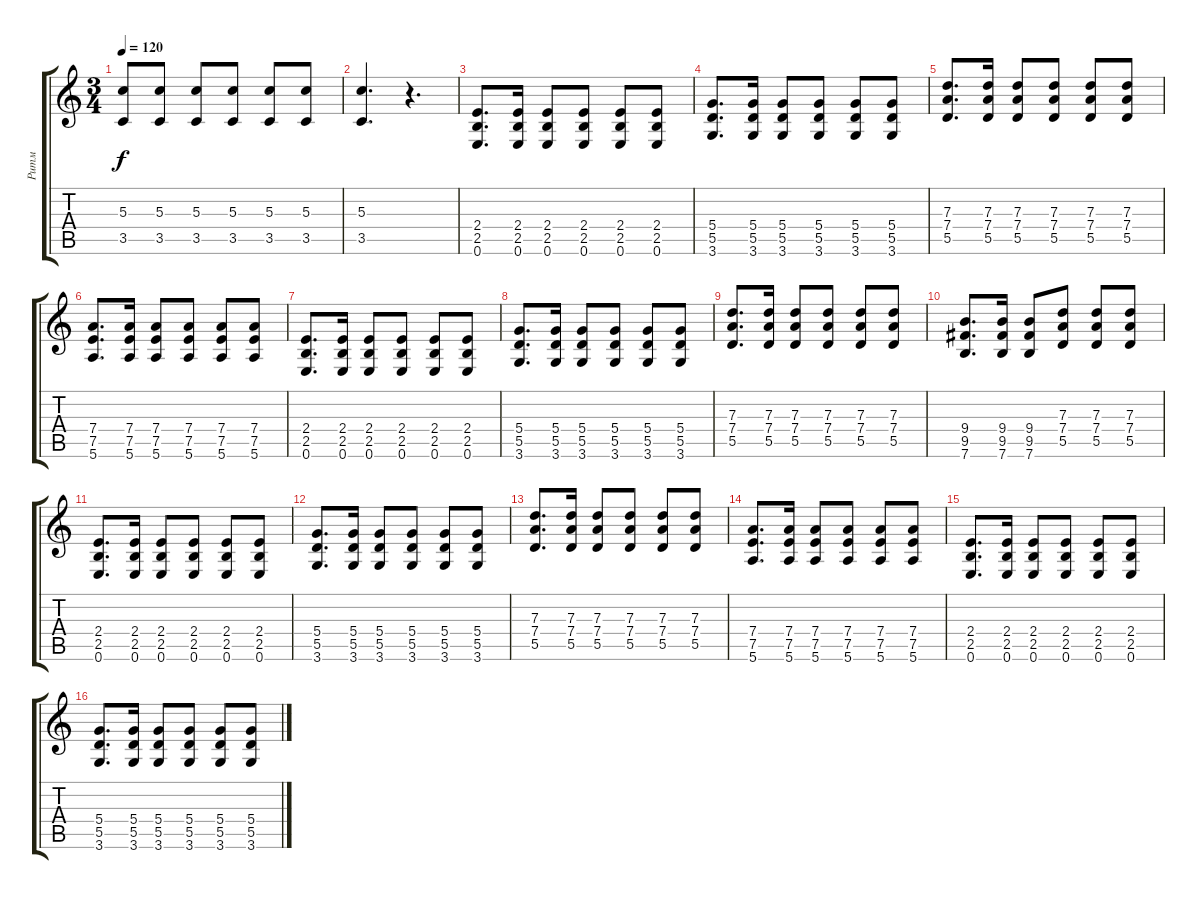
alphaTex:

\track ("Ритм " "Ритм ") {instrument electricguitarclean}
\staff {score tabs}
\tuning (E4 B3 G3 D3 A2 E2) {hide}
\ts (3 4)
\tempo 120
\clef g2
\ks c
(5.3 3.5).8{dy f} (5.3 3.5).8 (5.3 3.5).8 (5.3 3.5).8 (5.3 3.5).8 (5.3 3.5).8 |
(5.3 3.5).4{d} r.4{d} |
(2.4 2.5 0.6).8{d volume 10 balance 16} (2.4 2.5 0.6).16 (2.4 2.5 0.6).8 (2.4 2.5 0.6).8 (2.4 2.5 0.6).8 (2.4 2.5 0.6).8 |
(5.4 5.5 3.6).8{d} (5.4 5.5 3.6).16 (5.4 5.5 3.6).8 (5.4 5.5 3.6).8 (5.4 5.5 3.6).8 (5.4 5.5 3.6).8 |
(7.3 7.4 5.5).8{d} (7.3 7.4 5.5).16 (7.3 7.4 5.5).8 (7.3 7.4 5.5).8 (7.3 7.4 5.5).8 (7.3 7.4 5.5).8 |
(7.4 7.5 5.6).8{d} (7.4 7.5 5.6).16 (7.4 7.5 5.6).8 (7.4 7.5 5.6).8 (7.4 7.5 5.6).8 (7.4 7.5 5.6).8 |
(2.4 2.5 0.6).8{d} (2.4 2.5 0.6).16 (2.4 2.5 0.6).8 (2.4 2.5 0.6).8 (2.4 2.5 0.6).8 (2.4 2.5 0.6).8 |
(5.4 5.5 3.6).8{d} (5.4 5.5 3.6).16 (5.4 5.5 3.6).8 (5.4 5.5 3.6).8 (5.4 5.5 3.6).8 (5.4 5.5 3.6).8 |
(7.3 7.4 5.5).8{d} (7.3 7.4 5.5).16 (7.3 7.4 5.5).8 (7.3 7.4 5.5).8 (7.3 7.4 5.5).8 (7.3 7.4 5.5).8 |
(9.4 9.5 7.6).8{d} (9.4 9.5 7.6).16 (9.4 9.5 7.6).8 (7.3 7.4 5.5).8 (7.3 7.4 5.5).8 (7.3 7.4 5.5).8 |
(2.4 2.5 0.6).8{d} (2.4 2.5 0.6).16 (2.4 2.5 0.6).8 (2.4 2.5 0.6).8 (2.4 2.5 0.6).8 (2.4 2.5 0.6).8 |
(5.4 5.5 3.6).8{d} (5.4 5.5 3.6).16 (5.4 5.5 3.6).8 (5.4 5.5 3.6).8 (5.4 5.5 3.6).8 (5.4 5.5 3.6).8 |
(7.3 7.4 5.5).8{d} (7.3 7.4 5.5).16 (7.3 7.4 5.5).8 (7.3 7.4 5.5).8 (7.3 7.4 5.5).8 (7.3 7.4 5.5).8 |
(7.4 7.5 5.6).8{d} (7.4 7.5 5.6).16 (7.4 7.5 5.6).8 (7.4 7.5 5.6).8 (7.4 7.5 5.6).8 (7.4 7.5 5.6).8 |
(2.4 2.5 0.6).8{d} (2.4 2.5 0.6).16 (2.4 2.5 0.6).8 (2.4 2.5 0.6).8 (2.4 2.5 0.6).8 (2.4 2.5 0.6).8 |
(5.4 5.5 3.6).8{d} (5.4 5.5 3.6).16 (5.4 5.5 3.6).8 (5.4 5.5 3.6).8 (5.4 5.5 3.6).8 (5.4 5.5 3.6).8
